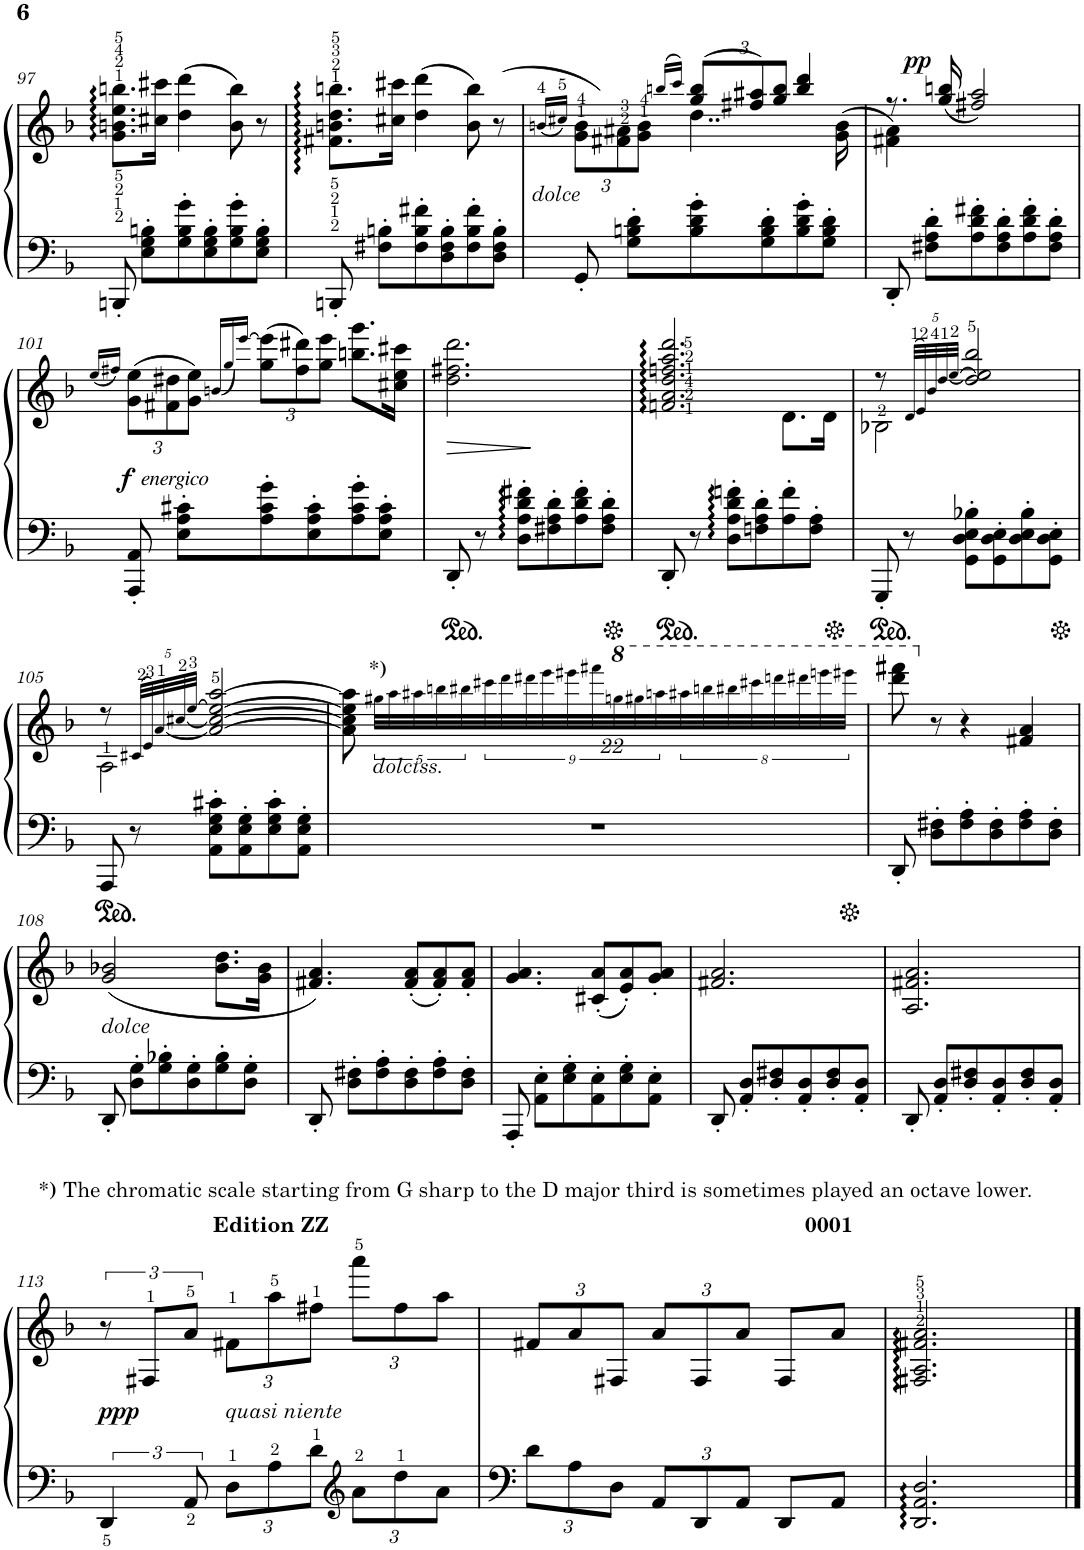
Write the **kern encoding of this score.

**kern	**kern	**dynam
*part1	*part1	*part1
*staff2	*staff1	*staff1/2
*I"Piano	*	*
*I'Pno.	*	*
!!LO:PB:g=z
*clefF4	*clefF4	*
*k[b-]	*k[b-]	*
*M3/4	*M3/4	*
=97	=97	=97
8BBBn'/	8.g\ 8.bn\ 8.ee\ 8.bbn\L	.
8E\' 8G\' 8Bn\'L	.	.
.	16cc#X\ 16ccc#X\Jk	.
8G\' 8B\' 8g\'	(>4dd\ 4ddd\	.
8E\' 8G\' 8B\'	.	.
8G\' 8B\' 8g\'	8b\ 8bb\)	.
8E\' 8G\' 8B\'J	8r	.
=98	=98	=98
8BBBn'/	8.f#X\ 8.bn\ 8.dd\ 8.bbn\L	.
8F#X\' 8Bn\'L	.	.
.	16cc#X\ 16ccc#X\Jk	.
8F#\' 8B\' 8f#X\'	(>4dd\ 4ddd\	.
8D\' 8F#\' 8B\'	.	.
8F#\' 8B\' 8f#\'	8b\ 8bb\)	.
8D\' 8F#\' 8B\'J	8r	.
=99	=99	=99
.	((16qbn/LL	.
.	16qcc#X/JJ)	.
*	*Xbrackettup	*
*	*^	*
!	!LO:TX:b:i:t=dolce	!	!
8GG'/	12g\ 12b\L	4ryy	.
.	12f#X\ 12a#X\	.	.
8G\' 8Bn\' 8d\'L	.	.	.
.	12g\ 12b\J)	.	.
.	(16qbbn/LL	.	.
.	16qccc/JJ)	.	.
8B\' 8d\' 8g\'	(12gg/ 12bb/L	4..dd\	.
.	12ff#X/ 12aa#X/)	.	.
8G\' 8B\' 8d\'	.	.	.
.	12gg/ 12bb/J	.	.
8B\' 8d\' 8g\'	4bb/ 4ddd/	.	.
8G\' 8B\' 8d\'J	.	.	.
.	.	(>16g\ 16b\	.
=100	=100	=100	=100
8DD'/	8.r	4f#X\ 4a\)	.
8F#X\' 8A\' 8d\'L	.	.	.
!	!	!	!LO:DY:a
.	(<16gg/ 16bbn/	.	pp
8A\' 8d\' 8f#X\'	2ff#X/ 2aa/)	2ryy	.
8F#\' 8A\' 8d\'	.	.	.
8A\' 8d\' 8f#\'	.	.	.
8F#\' 8A\' 8d\'J	.	.	.
*	*v	*v	*
!!LO:LB:g=z
=101	=101	=101
.	(16qee/LL	.
.	16qff#X/JJ)	.
!	!	!LO:DY:b
!	!	!LO:DY:n=1:b
8AAA/' 8AA/'	(12g\ 12ee\L	f other-dynamics
.	12f#X\ 12dd#X\	.
8E\' 8A\' 8c#X\'L	.	.
.	12g\ 12ee\J)	.
.	(16qbn/LL	.
.	16qgg/)	.
.	[16qeee/JJ	.
8A\' 8c#\' 8g\'	(12gg\ 12eee\]L	.
.	12ff#\ 12ddd#X\)	.
8E\' 8A\' 8c#\'	.	.
.	12gg\ 12eee\J	.
8A\' 8c#\' 8g\'	8.bbn\ 8.ggg\L	.
8E\' 8A\' 8c#\'J	.	.
.	16cc#X\ 16ee\ 16ccc#X\Jk	.
=102	=102	=102
8DD'/	2.dd\ 2.ff#X\ 2.ddd\	.
8r	.	.
8D\' 8A\' 8d\' 8f#X\'L	.	.
8F#X\' 8A\' 8d\'	.	.
8A\' 8d\' 8f#\'	.	.
8F#\' 8A\' 8d\'J	.	.
=103	=103	=103
*	*^	*
8DD'/	2.fn/ 2.a/ 2.dd/ 2.ffn/ 2.aa/ 2.ddd/	2ryy	.
8r	.	.	.
8D\' 8A\' 8d\' 8fn\'L	.	.	.
8Fn\' 8A\' 8d\'	.	.	.
8A\' 8f\'	.	8.d\L	.
8F\' 8A\'J	.	.	.
.	.	16d\Jk	.
=104	=104	=104	=104
8GGG'/	8r	2B-X\	.
8r	(40d!/LLL	.	.
.	40e!/)	.	.
.	40b-!/	.	.
.	[<40dd!/	.	.
.	[40ee!/JJJ	.	.
8GG\' 8D\' 8E\' 8B-X\'L	2dd/] 2ee/] 2bb-/	.	.
8GG\' 8D\' 8E\'	.	.	.
8D\' 8E\' 8B-\'	.	4ryy	.
8GG\' 8D\' 8E\'J	.	.	.
!!LO:LB:g=z	!!
=105	=105	=105	=105
8AAA/	8r	2A\	.
8r	(40c#X!/LLL	.	.
.	40e!/)	.	.
.	[<40a!/	.	.
.	[<40cc#X!/	.	.
.	[40ee!/JJJ	.	.
8AA\' 8E\' 8G\' 8c#X\'L	2a/_ 2cc#/_ 2ee/_ [2aa/	.	.
8AA\' 8E\' 8G\'	.	.	.
8E\' 8G\' 8c#\'	.	4ryy	.
8AA\' 8E\' 8G\'J	.	.	.
*	*v	*v	*
=106	=106	=106
2.r	8a\] 8cc#\] 8ee\] 8aa\]	.
*	*brackettup	*
!	!LO:TX:b:i:t=dolciss.	!
!	!LO:TX:a:B:t=*)	!
.	40gg#X!\LLL	.
.	40aa!\	.
.	40aa#X!\	.
.	40bbn!\	.
.	40bb#X!\	.
.	36ccc#X!\	.
.	36ddd!\	.
.	36ddd#X!\	.
!	!LO:TX:b:i:t=22	!
.	36eee!\	.
.	36eee#X!\	.
.	36fff#X!\	.
*	*8va	*
.	36gggn!\	.
.	36ggg#X!\	.
.	36aaan!\	.
.	32aaa#X!\	.
.	32bbbn!\	.
.	32bbb#X!\	.
.	32cccc#X!\	.
.	32ddddn!\	.
.	32dddd#X!\	.
.	32eeeen!\	.
.	32eeee#X!\JJJ	.
=107	=107	=107
8DD'/	8dddd\ 8ffff#X\	.
*	*X8va	*
8D\' 8F#X\'L	8r	.
8F#\' 8A\'	4r	.
8D\' 8F#\'	.	.
8F#\' 8A\'	4f#X/ 4a/	.
8D\' 8F#\'J	.	.
!!LO:LB:g=z
=108	=108	=108
!	!LO:TX:b:i:t=dolce	!
8DD'/	(<2g/ 2b-X/	.
8D\' 8G\'L	.	.
8G\' 8B-X\'	.	.
8D\' 8G\'	.	.
8G\' 8B-\'	8.b-\ 8.dd\L	.
8D\' 8G\'J	.	.
.	16g\ 16b-\Jk	.
=109	=109	=109
!LO:TX:b:B:t=Edition ZZ                                                                               0001	!	!
!LO:TX:b:B:t=*)	!	!
!LO:TX:b:t=The chromatic scale starting from G sharp to the D major third is sometimes played an octave lower.	!	!
8DD'/	4.f#X/ 4.a/)	.
8D\' 8F#X\'L	.	.
8F#\' 8A\'	.	.
8D\' 8F#\'	(8f#/' 8a/'L	.
8F#\' 8A\'	8f#/' 8a/')	.
8D\' 8F#\'J	8f#/' 8a/'J	.
=110	=110	=110
8AAA'/	4.g/ 4.a/	.
8AA\' 8E\'L	.	.
8E\' 8G\'	.	.
8AA\' 8E\'	(8c#X/' 8a/'L	.
8E\' 8G\'	8e/' 8a/')	.
8AA\' 8E\'J	8g/' 8a/'J	.
=111	=111	=111
8DD'/	2.f#X/ 2.a/	.
8AA/' 8D/'L	.	.
8D/' 8F#X/'	.	.
8AA/' 8D/'	.	.
8D/' 8F#/'	.	.
8AA/' 8D/'J	.	.
=112	=112	=112
8DD'/	2.A/ 2.f#X/ 2.a/	.
8AA/' 8D/'L	.	.
8D/' 8F#X/'	.	.
8AA/' 8D/'	.	.
8D/' 8F#/'	.	.
8AA/' 8D/'J	.	.
!!LO:LB:g=z
=113	=113	=113
!	!	!LO:DY:b
6DD/	12r	ppp
.	12F#X/L	.
12AA/	12a/J	.
*Xbrackettup	*Xbrackettup	*
!	!LO:TX:b:i:t=quasi niente	!
12D>\L	12f#X\L	.
12A>\	12aa\	.
12d>\J	12ff#X\J	.
*clefG2	*	*
12a>\L	12aaa\L	.
12dd>\	12ff#\	.
12a\J	12aa\J	.
=114	=114	=114
12d\L	12f#X/L	.
12A\	12a/	.
12D\J	12F#X/J	.
12AA/L	12a/L	.
12DD/	12F#/	.
12AA/J	12a/J	.
8DD/L	8F#/L	.
8AA/J	8a/J	.
=115	=115	=115
2.DD/: 2.AA/: 2.D/:	2.F#X/ 2.A/ 2.f#X/ 2.a/	.
==	==	==
*-	*-	*-
